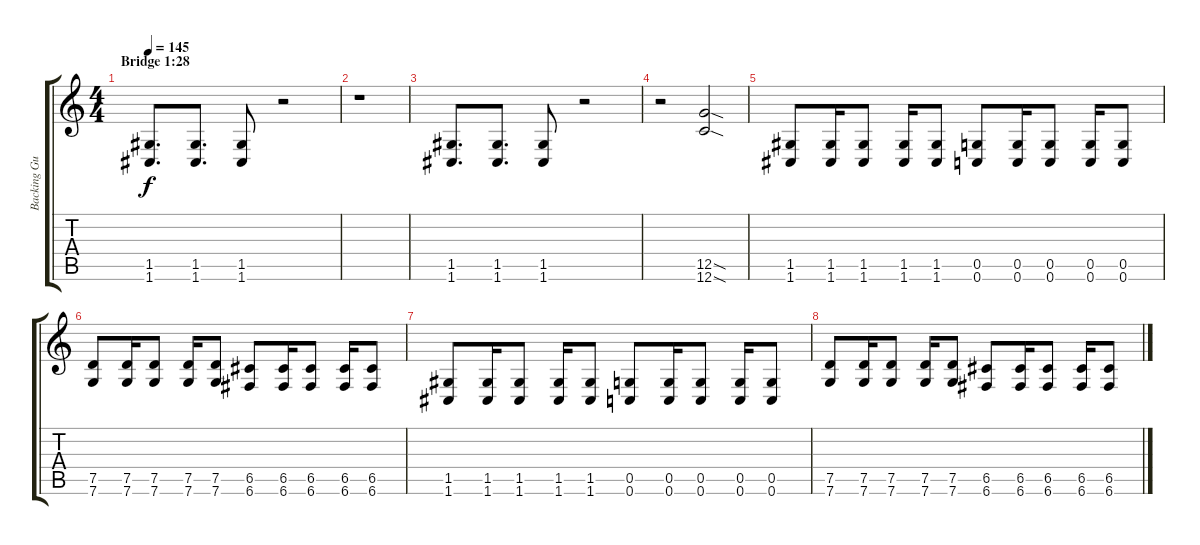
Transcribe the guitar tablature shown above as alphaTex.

\track ("Backing Guitar" "Backing Gu") {instrument distortionguitar}
\staff {score tabs}
\tuning (D4 A3 F3 C3 G2 C2) {hide}
\ts (4 4)
\section ("" "Bridge 1:28")
\tempo 145
\clef g2
\ks c
(1.5 1.6).8{d dy f} (1.5 1.6).8{d} (1.5 1.6).8 r.2 |
r.1 |
(1.5 1.6).8{d} (1.5 1.6).8{d} (1.5 1.6).8 r.2 |
r.2 (12.5{sod} 12.6{sod}).2 |
(1.5 1.6).8 (1.5 1.6).16 (1.5 1.6).8 (1.5 1.6).16 (1.5 1.6).8 (0.5 0.6).8 (0.5 0.6).16 (0.5 0.6).8 (0.5 0.6).16 (0.5 0.6).8 |
(7.5 7.6).8 (7.5 7.6).16 (7.5 7.6).8 (7.5 7.6).16 (7.5 7.6).8 (6.5 6.6).8 (6.5 6.6).16 (6.5 6.6).8 (6.5 6.6).16 (6.5 6.6).8 |
(1.5 1.6).8 (1.5 1.6).16 (1.5 1.6).8 (1.5 1.6).16 (1.5 1.6).8 (0.5 0.6).8 (0.5 0.6).16 (0.5 0.6).8 (0.5 0.6).16 (0.5 0.6).8 |
(7.5 7.6).8 (7.5 7.6).16 (7.5 7.6).8 (7.5 7.6).16 (7.5 7.6).8 (6.5 6.6).8 (6.5 6.6).16 (6.5 6.6).8 (6.5 6.6).16 (6.5 6.6).8
